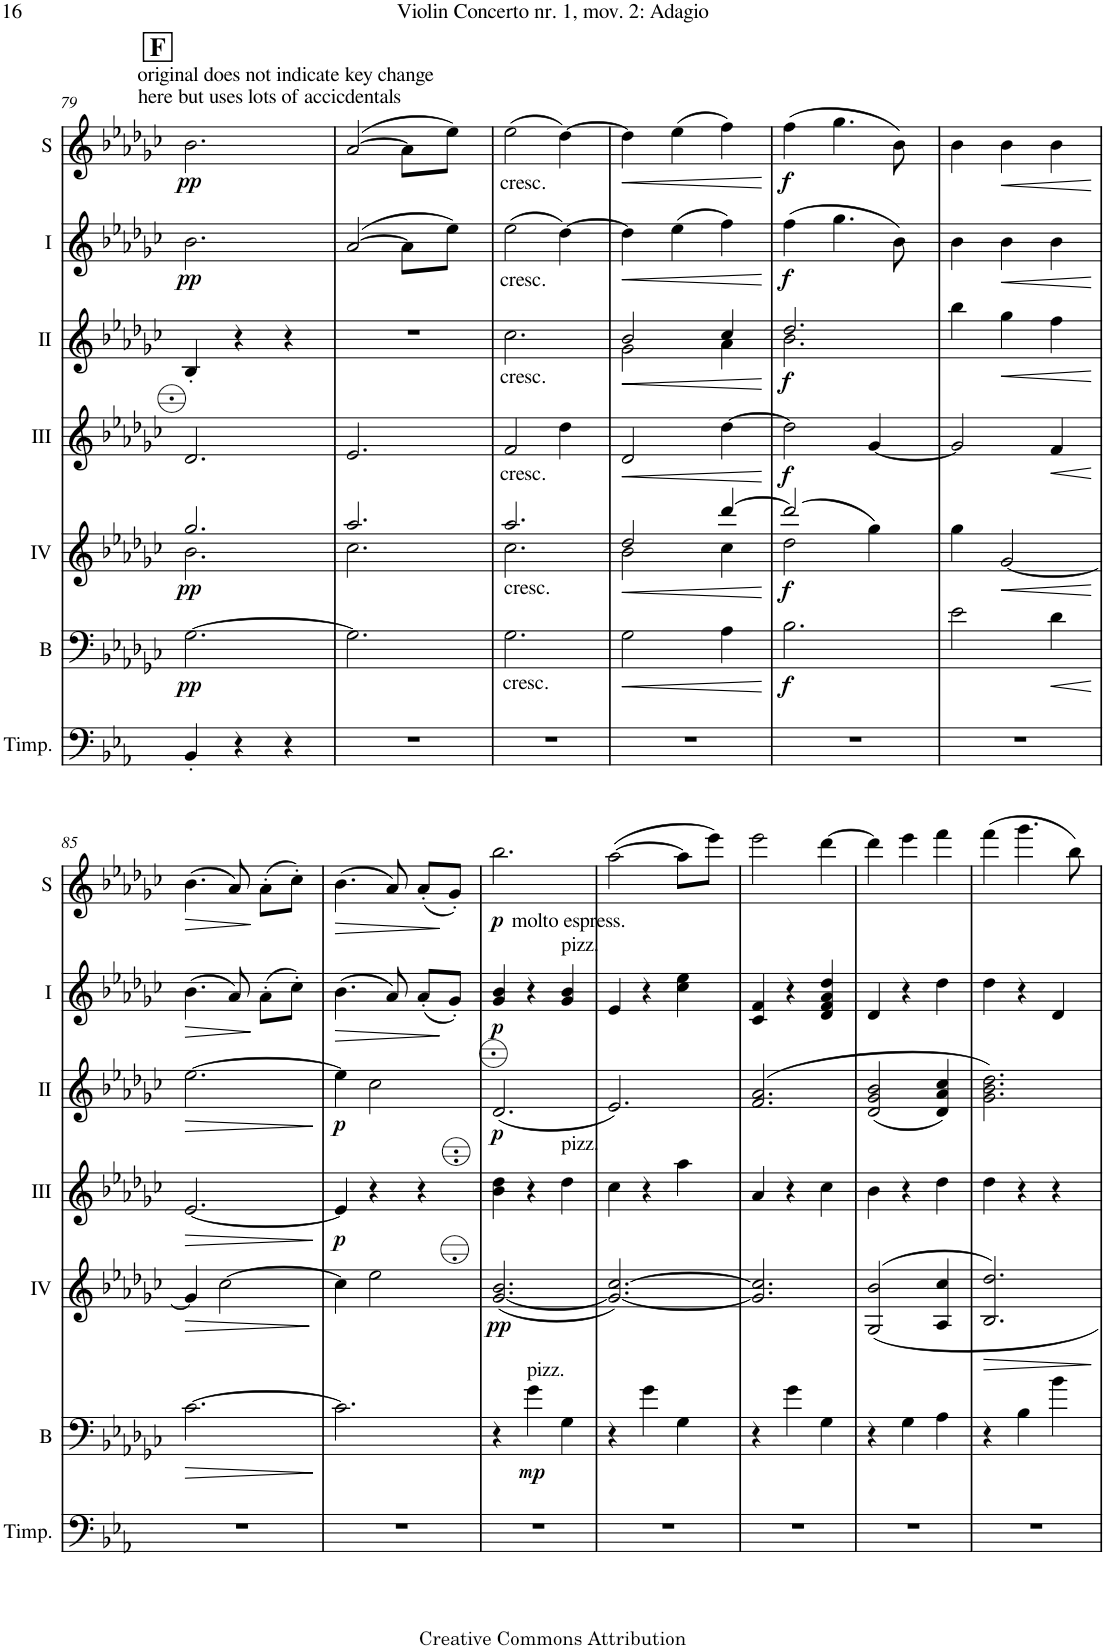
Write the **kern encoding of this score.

**kern	**kern	**dynam	**kern	**dynam	**kern	**dynam	**kern	**dynam	**kern	**dynam	**kern	**dynam
*part7	*part6	*part6	*part5	*part5	*part4	*part4	*part3	*part3	*part2	*part2	*part1	*part1
*staff7	*staff6	*staff6	*staff5	*staff5	*staff4	*staff4	*staff3	*staff3	*staff2	*staff2	*staff1	*staff1
*I"Timpani	*I"Bass	*	*I"Acc. 4	*	*I"Acc. 3	*	*I"Acc. 2	*	*I"Acc. 1	*	*I"Solo	*
*I'Timp.	*I'B	*	*	*	*	*	*	*	*	*	*I'S	*
!!LO:PB:g=z
*clefF4	*clefF4	*	*clefG2	*	*clefG2	*	*clefG2	*	*clefG2	*	*clefG2	*
*	*Trd7c12	*	*Trd7c12	*	*	*	*	*	*	*	*	*
*k[b-e-a-]	*k[b-e-a-d-g-c-]	*	*k[b-e-a-d-g-c-]	*	*k[b-e-a-d-g-c-]	*	*k[b-e-a-d-g-c-]	*	*k[b-e-a-d-g-c-]	*	*k[b-e-a-d-g-c-]	*
*M3/4	*M3/4	*	*M3/4	*	*M3/4	*	*M3/4	*	*M3/4	*	*M3/4	*
!!LO:REH:place=s1:a:B:cj:fs=14:t=F
=79	=79	=79	=79	=79	=79	=79	=79	=79	=79	=79	=79	=79
*	*	*	*^	*	*	*	*	*	*	*	*	*
!	!	!	!	!	!	!	!	!	!	!	!	!LO:TX:a:t=original does not indicate key change	!
!	!	!	!	!	!	!	!	!	!	!	!	!LO:TX:a:t=here but uses lots of accicdentals	!
!	!	!LO:DY:b	!	!	!LO:DY:b	!	!	!	!	!	!LO:DY:b	!	!LO:DY:b
4BB-'/	[2.G-\	pp	2.gg-/	2.b-\	pp	2.d-/	.	4BB-'/	.	2.b-\	pp	2.b-\	pp
4r	.	.	.	.	.	.	.	4r	.	.	.	.	.
4r	.	.	.	.	.	.	.	4r	.	.	.	.	.
=80	=80	=80	=80	=80	=80	=80	=80	=80	=80	=80	=80	=80	=80
2.r	2.G-\]	.	2.aa-/	2.cc-\	.	2.e-/	.	2.r	.	([2a-/	.	([2a-/	.
.	.	.	.	.	.	.	.	.	.	8a-\L]	.	8a-\L]	.
.	.	.	.	.	.	.	.	.	.	8ee-\J)	.	8ee-\J)	.
=81	=81	=81	=81	=81	=81	=81	=81	=81	=81	=81	=81	=81	=81
!	!	!	!	!	!	!	!	!	!	!	!	!LO:TX:b:t=cresc.	!
!	!	!	!	!	!	!	!	!	!	!LO:TX:b:t=cresc.	!	!	!
!	!	!	!	!	!	!	!	!LO:TX:b:t=cresc.	!	!	!	!	!
!	!	!	!	!	!	!LO:TX:b:t=cresc.	!	!	!	!	!	!	!
!	!	!	!LO:TX:b:t=cresc.	!	!	!	!	!	!	!	!	!	!
!	!LO:TX:b:t=cresc.	!	!	!	!	!	!	!	!	!	!	!	!
2.r	2.G-\	.	2.aa-/	2.cc-\	.	2f/	.	2.c-\	.	(2ee-\	.	(2ee-\	.
.	.	.	.	.	.	4dd-\	.	.	.	[4dd-\)	.	[4dd-\)	.
=82	=82	=82	=82	=82	=82	=82	=82	=82	=82	=82	=82	=82	=82
!	!	!LO:HP:b	!	!	!LO:HP:b	!	!LO:HP:b	!	!LO:HP:b	!	!LO:HP:b	!	!LO:HP:b
*	*	*	*	*	*	*	*	*^	*	*	*	*	*
2.r	2G-\	<	2dd-/	2b-\	<	2d-/	<	2B-/	2G-\	<	4dd-\]	<	4dd-\]	<
.	.	.	.	.	.	.	.	.	.	.	(4ee-\	.	(4ee-\	.
.	4A-\	.	[4ddd-/	4cc-\	.	[4dd-\	.	4c-/	4A-\	.	4ff\)	.	4ff\)	.
*	*	*	*v	*v	*	*	*	*v	*v	*	*	*	*	*
.	.	[	.	[	.	[	.	[	.	[	.	[
=83	=83	=83	=83	=83	=83	=83	=83	=83	=83	=83	=83	=83
*	*	*	*^	*	*	*	*^	*	*	*	*	*
!	!	!LO:DY:b	!	!	!LO:DY:b	!	!LO:DY:b	!	!	!LO:DY:b	!	!LO:DY:b	!	!LO:DY:b
2.r	2.B-\	f	(2ddd-/]	2dd-\	f	2dd-\]	f	2.d-/	2.B-\	f	(4ff\	f	(4ff\	f
.	.	.	.	.	.	.	.	.	.	.	4.gg-\	.	4.gg-\	.
.	.	.	4gg-\)	4ryy	.	[4g-/	.	.	.	.	.	.	.	.
.	.	.	.	.	.	.	.	.	.	.	8b-\)	.	8b-\)	.
*	*	*	*v	*v	*	*	*	*v	*v	*	*	*	*	*
=84	=84	=84	=84	=84	=84	=84	=84	=84	=84	=84	=84	=84
2.r	2e-\	.	4gg-\	.	2g-/]	.	4b-\	.	4b-\	.	4b-\	.
!	!	!	!	!LO:HP:b	!	!	!	!LO:HP:b	!	!LO:HP:b	!	!LO:HP:b
.	.	.	[2g-/	<	.	.	4g-\	<	4b-\	<	4b-\	<
!	!	!LO:HP:b	!	!	!	!LO:HP:b	!	!	!	!	!	!
.	4d-\	<	.	.	4f/	<	4f\	.	4b-\	.	4b-\	.
.	.	[	.	[	.	[	.	[	.	[	.	[
!!LO:LB:g=z
=85	=85	=85	=85	=85	=85	=85	=85	=85	=85	=85	=85	=85
!	!	!LO:HP:b	!	!LO:HP:b	!	!LO:HP:b	!	!LO:HP:b	!	!LO:HP:b	!	!LO:HP:b
2.r	[2.c-\	>	4g-/]	>	[2.e-/	>	[2.e-\	>	(4.b-\	>	(4.b-\	>
.	.	.	[2cc-\	.	.	.	.	.	.	.	.	.
.	.	.	.	.	.	.	.	.	8a-/)	.	8a-/)	.
.	.	.	.	.	.	.	.	.	(8a-'\L	]	(8a-'\L	]
.	.	.	.	.	.	.	.	.	8cc-'\J)	.	8cc-'\J)	.
.	.	]	.	]	.	]	.	]	.	.	.	.
=86	=86	=86	=86	=86	=86	=86	=86	=86	=86	=86	=86	=86
!	!	!	!	!	!	!LO:DY:b	!	!LO:DY:b	!	!LO:HP:b	!	!LO:HP:b
2.r	2.c-\]	.	4cc-\]	.	4e-/]	p	4e-\]	p	(4.b-\	>	(4.b-\	>
.	.	.	2ee-\	.	4r	.	2c-\	.	.	.	.	.
.	.	.	.	.	.	.	.	.	8a-/)	.	8a-/)	.
.	.	.	.	.	4r	.	.	.	(8a-'/L	.	(8a-'/L	.
.	.	.	.	.	.	.	.	.	8g-'/J)	]	8g-'/J)	]
=87	=87	=87	=87	=87	=87	=87	=87	=87	=87	=87	=87	=87
!	!	!	!	!	!	!	!	!	!	!	!LO:TX:b:t=molto espress.	!
!	!	!	!	!LO:DY:b	!	!	!	!LO:DY:b	!	!LO:DY:b	!	!LO:DY:b
2.r	4r	.	([2.g-/ 2.b-/	pp	4B-\ 4d-\	.	(2.d-/	p	4g-/ 4b-/	p	2.bb-\	p
!	!LO:TX:a:t=pizz.	!	!	!	!	!	!	!	!	!	!	!
!	!	!LO:DY:b	!	!	!	!	!	!	!	!	!	!
.	4g-\	mp	.	.	4r	.	.	.	4r	.	.	.
!	!	!	!	!	!	!	!	!	!LO:TX:a:t=pizz.	!	!	!
!	!	!	!	!	!LO:TX:a:t=pizz.	!	!	!	!	!	!	!
.	4G-\	.	.	.	4d-\	.	.	.	4g-/ 4b-/	.	.	.
=88	=88	=88	=88	=88	=88	=88	=88	=88	=88	=88	=88	=88
2.r	4r	.	2.g-/_ [2.cc-/)	.	4c-\	.	2.e-/)	.	4e-/	.	([2aa-\	.
.	4g-\	.	.	.	4r	.	.	.	4r	.	.	.
.	4G-\	.	.	.	4a-\	.	.	.	4cc-\ 4ee-\	.	8aa-\L]	.
.	.	.	.	.	.	.	.	.	.	.	8eee-\J)	.
=89	=89	=89	=89	=89	=89	=89	=89	=89	=89	=89	=89	=89
2.r	4r	.	2.g-/] 2.cc-/]	.	4A-/	.	(2.f/ 2.a-/	.	4c-/ 4f/	.	2eee-\	.
.	4g-\	.	.	.	4r	.	.	.	4r	.	.	.
.	4G-\	.	.	.	4c-\	.	.	.	4d-/ 4f/ 4a-/ 4dd-/	.	[4ddd-\	.
=90	=90	=90	=90	=90	=90	=90	=90	=90	=90	=90	=90	=90
2.r	4r	.	(>2G-/ 2b-/	.	4B-\	.	(2d-/ 2g-/ 2b-/	.	4d-/	.	4ddd-\]	.
.	4G-\	.	.	.	4r	.	.	.	4r	.	4eee-\	.
.	4A-\	.	4A-/ 4cc-/	.	4d-\	.	4d-/ 4a-/ 4cc-/)	.	4dd-\	.	4fff\	.
=91	=91	=91	=91	=91	=91	=91	=91	=91	=91	=91	=91	=91
!	!	!	!	!LO:HP:b	!	!	!	!	!	!	!	!
2.r	4r	.	2.B-/ 2.dd-/)	>	4d-\	.	2.g-\ 2.b-\ 2.dd-\)	.	4dd-\	.	(4fff\	.
.	4B-\	.	.	.	4r	.	.	.	4r	.	4.ggg-\	.
.	4b-\	.	.	.	4r	.	.	.	4d-/	.	.	.
.	.	.	.	.	.	.	.	.	.	.	8bb-\)	.
.	.	.	.	]	.	.	.	.	.	.	.	.
=	=	=	=	=	=	=	=	=	=	=	=	=
*-	*-	*-	*-	*-	*-	*-	*-	*-	*-	*-	*-	*-
